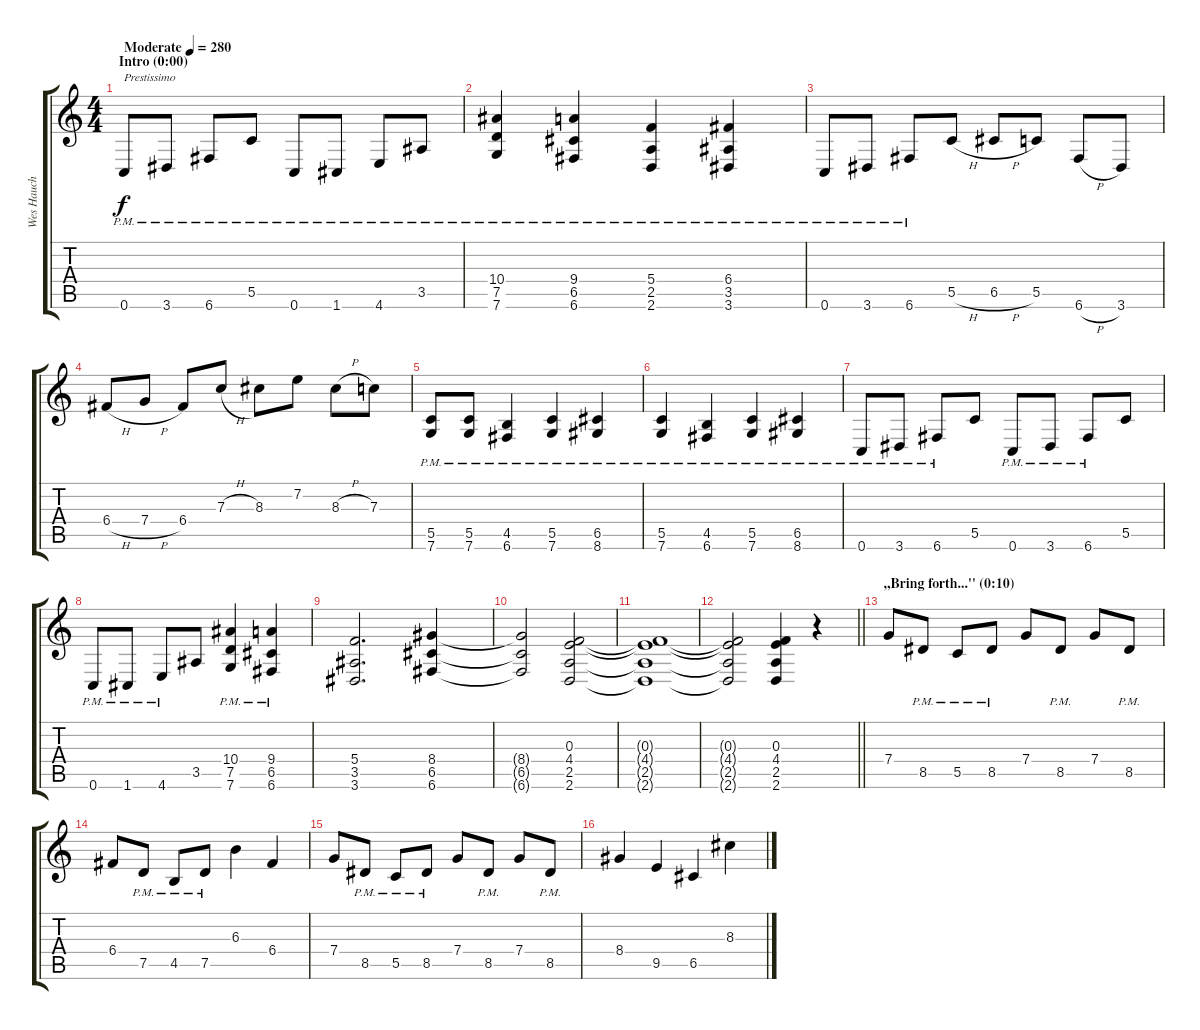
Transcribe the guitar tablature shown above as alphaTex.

\track ("Wes Hauch [Rhythm]" "Wes Hauch ") {instrument overdrivenguitar}
\staff {score tabs}
\tuning (D4 A3 F3 C3 G2 C2) {hide}
\ts (4 4)
\section ("" "Intro (0:00)")
\tempo (280 "Moderate")
\clef g2
\ks c
0.6{pm}.8{txt "Prestissimo" dy f instrument overdrivenguitar} 3.6{pm}.8 6.6{pm}.8 5.5{pm}.8 0.6{pm}.8 1.6{pm}.8 4.6{pm}.8 3.5{pm}.8 |
(10.4{pm} 7.5{pm} 7.6{pm}).4 (9.4{pm} 6.5{pm} 6.6{pm}).4 (5.4{pm} 2.5{pm} 2.6{pm}).4 (6.4{pm} 3.5{pm} 3.6{pm}).4 |
0.6{pm}.8 3.6{pm}.8 6.6{pm}.8 5.5{h}.8 6.5{h}.8 5.5.8 6.6{h}.8 3.6.8 |
6.4{h}.8 7.4{h}.8 6.4.8 7.3{h}.8 8.3.8 7.2.8 8.3{h}.8 7.3.8 |
(5.5{pm} 7.6{pm}).8 (5.5{pm} 7.6{pm}).8 (4.5{pm} 6.6{pm}).4 (5.5{pm} 7.6{pm}).4 (6.5{pm} 8.6{pm}).4 |
(5.5{pm} 7.6{pm}).4 (4.5{pm} 6.6{pm}).4 (5.5{pm} 7.6{pm}).4 (6.5{pm} 8.6{pm}).4 |
0.6{pm}.8 3.6{pm}.8 6.6{pm}.8 5.5.8 0.6{pm}.8 3.6{pm}.8 6.6{pm}.8 5.5.8 |
0.6{pm}.8 1.6{pm}.8 4.6{pm}.8 3.5.8 (10.4{pm} 7.5{pm} 7.6{pm}).4 (9.4{pm} 6.5{pm} 6.6{pm}).4 |
(5.4 3.5 3.6).2{d} (8.4 6.5 6.6).4 |
(8.4{t} 6.5{t} 6.6{t}).2 (0.3 4.4 2.5 2.6).2 |
(0.3{t} 4.4{t} 2.5{t} 2.6{t}).1 |
\barLineRight lightlight
(0.3{t} 4.4{t} 2.5{t} 2.6{t}).2 (0.3 4.4 2.5 2.6).4 r.4 |
\section ("" ",,Bring forth...'' (0:10)")
7.4.8 8.5{pm}.8 5.5{pm}.8 8.5{pm}.8 7.4.8 8.5{pm}.8 7.4.8 8.5{pm}.8 |
6.4.8 7.5{pm}.8 4.5{pm}.8 7.5{pm}.8 6.3.4 6.4.4 |
7.4.8 8.5{pm}.8 5.5{pm}.8 8.5{pm}.8 7.4.8 8.5{pm}.8 7.4.8 8.5{pm}.8 |
8.4.4 9.5.4 6.5.4 8.3.4
